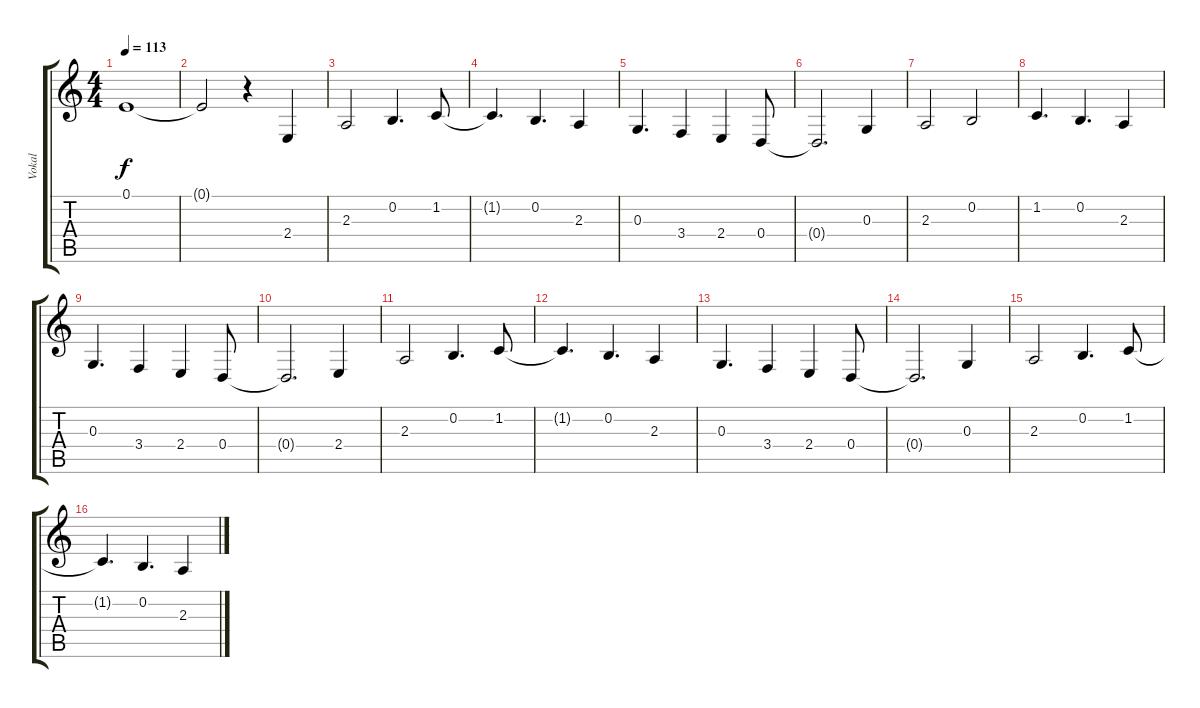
\track ("Vokal" "Vokal") {instrument cello}
\staff {score tabs}
\tuning (E4 B3 G3 D3 A2 E2) {hide}
\ts (4 4)
\tempo 113
\clef g2
\ks c
0.1{t}.1{dy f} |
0.1{t}.2 r.4 2.4.4 |
2.3.2 0.2.4{d} 1.2.8 |
1.2{t}.4{d} 0.2.4{d} 2.3.4 |
0.3.4{d} 3.4.4 2.4.4 0.4.8 |
0.4{t}.2{d} 0.3.4 |
2.3.2 0.2.2 |
1.2.4{d} 0.2.4{d} 2.3.4 |
0.3.4{d} 3.4.4 2.4.4 0.4.8 |
0.4{t}.2{d} 2.4.4 |
2.3.2 0.2.4{d} 1.2.8 |
1.2{t}.4{d} 0.2.4{d} 2.3.4 |
0.3.4{d} 3.4.4 2.4.4 0.4.8 |
0.4{t}.2{d} 0.3.4 |
2.3.2 0.2.4{d} 1.2.8 |
1.2{t}.4{d} 0.2.4{d} 2.3.4
